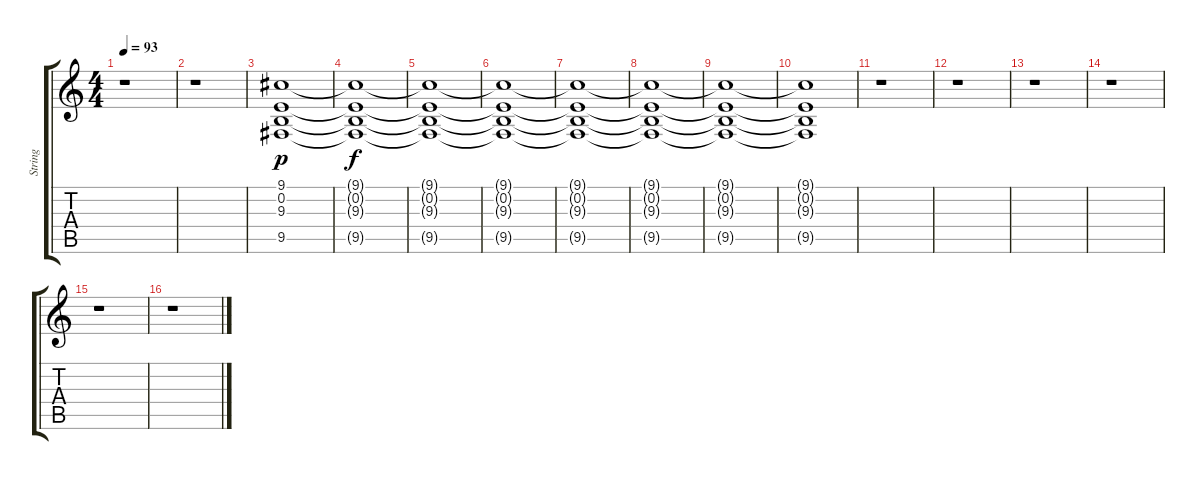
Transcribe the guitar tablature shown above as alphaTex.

\track ("String" "String") {instrument stringensemble2}
\staff {score tabs}
\tuning (E4 B3 G3 D3 A2 E2) {hide}
\ts (4 4)
\tempo 93
\clef g2
\ks c
r.1{dy p instrument stringensemble2} |
r.1 |
(9.1 0.2 9.3 9.5).1 |
(9.1{t} 0.2{t} 9.3{t} 9.5{t}).1{dy f} |
(9.1{t} 0.2{t} 9.3{t} 9.5{t}).1 |
(9.1{t} 0.2{t} 9.3{t} 9.5{t}).1 |
(9.1{t} 0.2{t} 9.3{t} 9.5{t}).1 |
(9.1{t} 0.2{t} 9.3{t} 9.5{t}).1 |
(9.1{t} 0.2{t} 9.3{t} 9.5{t}).1 |
(9.1{t} 0.2{t} 9.3{t} 9.5{t}).1 |
r.1 |
r.1 |
r.1 |
r.1 |
r.1 |
r.1
